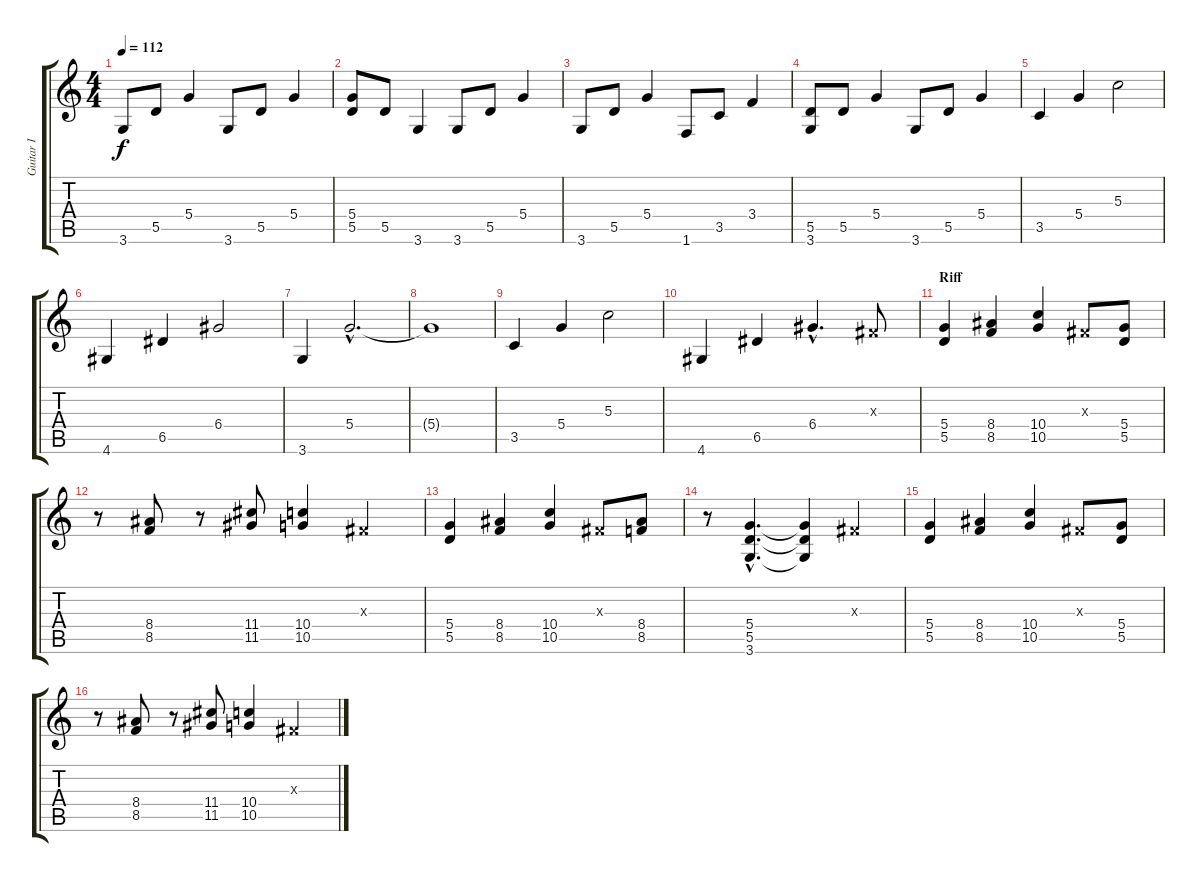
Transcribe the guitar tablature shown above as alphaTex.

\track ("Guitar I" "Guitar I") {instrument overdrivenguitar}
\staff {score tabs}
\tuning (E4 B3 G3 D3 A2 E2) {hide}
\ts (4 4)
\tempo 112
\clef g2
\ks c
3.6.8{dy f} 5.5.8 5.4.4 3.6.8 5.5.8 5.4.4 |
(5.4 5.5).8 5.5.8 3.6.4 3.6.8 5.5.8 5.4.4 |
3.6.8 5.5.8 5.4.4 1.6.8 3.5.8 3.4.4 |
(5.5 3.6).8 5.5.8 5.4.4 3.6.8 5.5.8 5.4.4 |
3.5.4 5.4.4 5.3.2 |
4.6.4 6.5.4 6.4.2 |
3.6.4 5.4{hac}.2{d} |
5.4{t}.1 |
3.5.4 5.4.4 5.3.2 |
4.6.4 6.5.4 6.4{hac}.4{d} -1.3{x}.8 |
\section ("" "Riff")
(5.4 5.5).4 (8.4 8.5).4 (10.4 10.5).4 -1.3{x}.8 (5.4 5.5).8 |
r.8 (8.4 8.5).8 r.8 (11.4 11.5).8 (10.4 10.5).4 -1.3{x}.4 |
(5.4 5.5).4 (8.4 8.5).4 (10.4 10.5).4 -1.3{x}.8 (8.4 8.5).8 |
r.8 (5.4{hac} 5.5{hac} 3.6{hac}).4{d} (5.4{t} 5.5{t} 3.6{t}).4 -1.3{x}.4 |
(5.4 5.5).4 (8.4 8.5).4 (10.4 10.5).4 -1.3{x}.8 (5.4 5.5).8 |
r.8 (8.4 8.5).8 r.8 (11.4 11.5).8 (10.4 10.5).4 -1.3{x}.4
